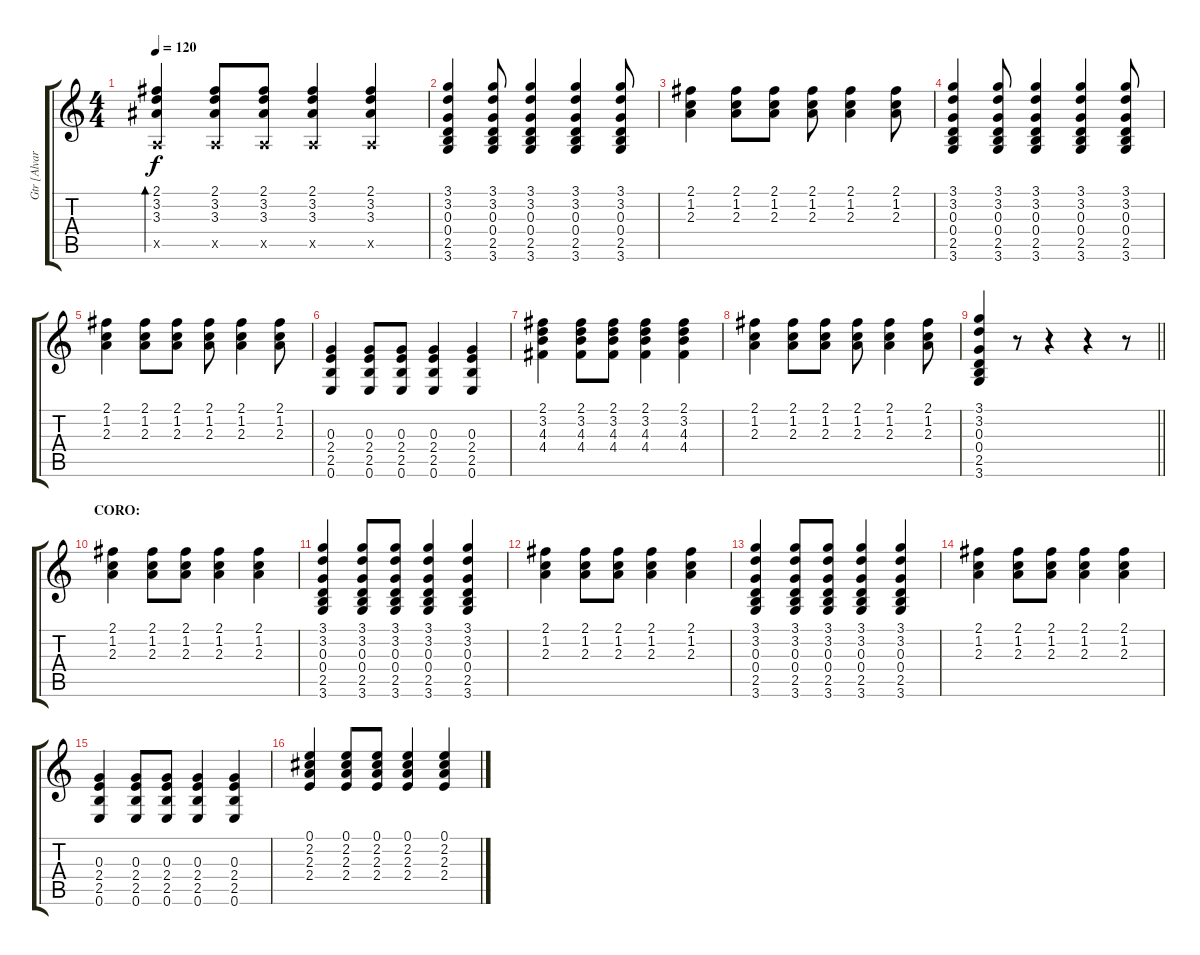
\track ("Gtr [Alvaro López]" "Gtr [Alvar") {instrument acousticguitarsteel}
\staff {score tabs}
\tuning (E4 B3 G3 D3 A2 E2) {hide}
\ts (4 4)
\tempo 120
\clef g2
\ks c
(2.1 3.2 3.3 0.5{x}).4{bd 60 dy f} (2.1 3.2 3.3 0.5{x}).8 (2.1 3.2 3.3 0.5{x}).8 (2.1 3.2 3.3 0.5{x}).4 (2.1 3.2 3.3 0.5{x}).4 |
(3.1 3.2 0.3 0.4 2.5 3.6).4 (3.1 3.2 0.3 0.4 2.5 3.6).8 (3.1 3.2 0.3 0.4 2.5 3.6).4 (3.1 3.2 0.3 0.4 2.5 3.6).4 (3.1 3.2 0.3 0.4 2.5 3.6).8 |
(2.1 1.2 2.3).4 (2.1 1.2 2.3).8 (2.1 1.2 2.3).8 (2.1 1.2 2.3).8 (2.1 1.2 2.3).4 (2.1 1.2 2.3).8 |
(3.1 3.2 0.3 0.4 2.5 3.6).4 (3.1 3.2 0.3 0.4 2.5 3.6).8 (3.1 3.2 0.3 0.4 2.5 3.6).4 (3.1 3.2 0.3 0.4 2.5 3.6).4 (3.1 3.2 0.3 0.4 2.5 3.6).8 |
(2.1 1.2 2.3).4 (2.1 1.2 2.3).8 (2.1 1.2 2.3).8 (2.1 1.2 2.3).8 (2.1 1.2 2.3).4 (2.1 1.2 2.3).8 |
(0.3 2.4 2.5 0.6).4 (0.3 2.4 2.5 0.6).8 (0.3 2.4 2.5 0.6).8 (0.3 2.4 2.5 0.6).4 (0.3 2.4 2.5 0.6).4 |
(2.1 3.2 4.3 4.4).4 (2.1 3.2 4.3 4.4).8 (2.1 3.2 4.3 4.4).8 (2.1 3.2 4.3 4.4).4 (2.1 3.2 4.3 4.4).4 |
(2.1 1.2 2.3).4 (2.1 1.2 2.3).8 (2.1 1.2 2.3).8 (2.1 1.2 2.3).8 (2.1 1.2 2.3).4 (2.1 1.2 2.3).8 |
\barLineRight lightlight
(3.1 3.2 0.3 0.4 2.5 3.6).4 r.8 r.4 r.4 r.8 |
\section ("" "CORO:")
(2.1 1.2 2.3).4 (2.1 1.2 2.3).8 (2.1 1.2 2.3).8 (2.1 1.2 2.3).4 (2.1 1.2 2.3).4 |
(3.1 3.2 0.3 0.4 2.5 3.6).4 (3.1 3.2 0.3 0.4 2.5 3.6).8 (3.1 3.2 0.3 0.4 2.5 3.6).8 (3.1 3.2 0.3 0.4 2.5 3.6).4 (3.1 3.2 0.3 0.4 2.5 3.6).4 |
(2.1 1.2 2.3).4 (2.1 1.2 2.3).8 (2.1 1.2 2.3).8 (2.1 1.2 2.3).4 (2.1 1.2 2.3).4 |
(3.1 3.2 0.3 0.4 2.5 3.6).4 (3.1 3.2 0.3 0.4 2.5 3.6).8 (3.1 3.2 0.3 0.4 2.5 3.6).8 (3.1 3.2 0.3 0.4 2.5 3.6).4 (3.1 3.2 0.3 0.4 2.5 3.6).4 |
(2.1 1.2 2.3).4 (2.1 1.2 2.3).8 (2.1 1.2 2.3).8 (2.1 1.2 2.3).4 (2.1 1.2 2.3).4 |
(0.3 2.4 2.5 0.6).4 (0.3 2.4 2.5 0.6).8 (0.3 2.4 2.5 0.6).8 (0.3 2.4 2.5 0.6).4 (0.3 2.4 2.5 0.6).4 |
(0.1 2.2 2.3 2.4).4 (0.1 2.2 2.3 2.4).8 (0.1 2.2 2.3 2.4).8 (0.1 2.2 2.3 2.4).4 (0.1 2.2 2.3 2.4).4
